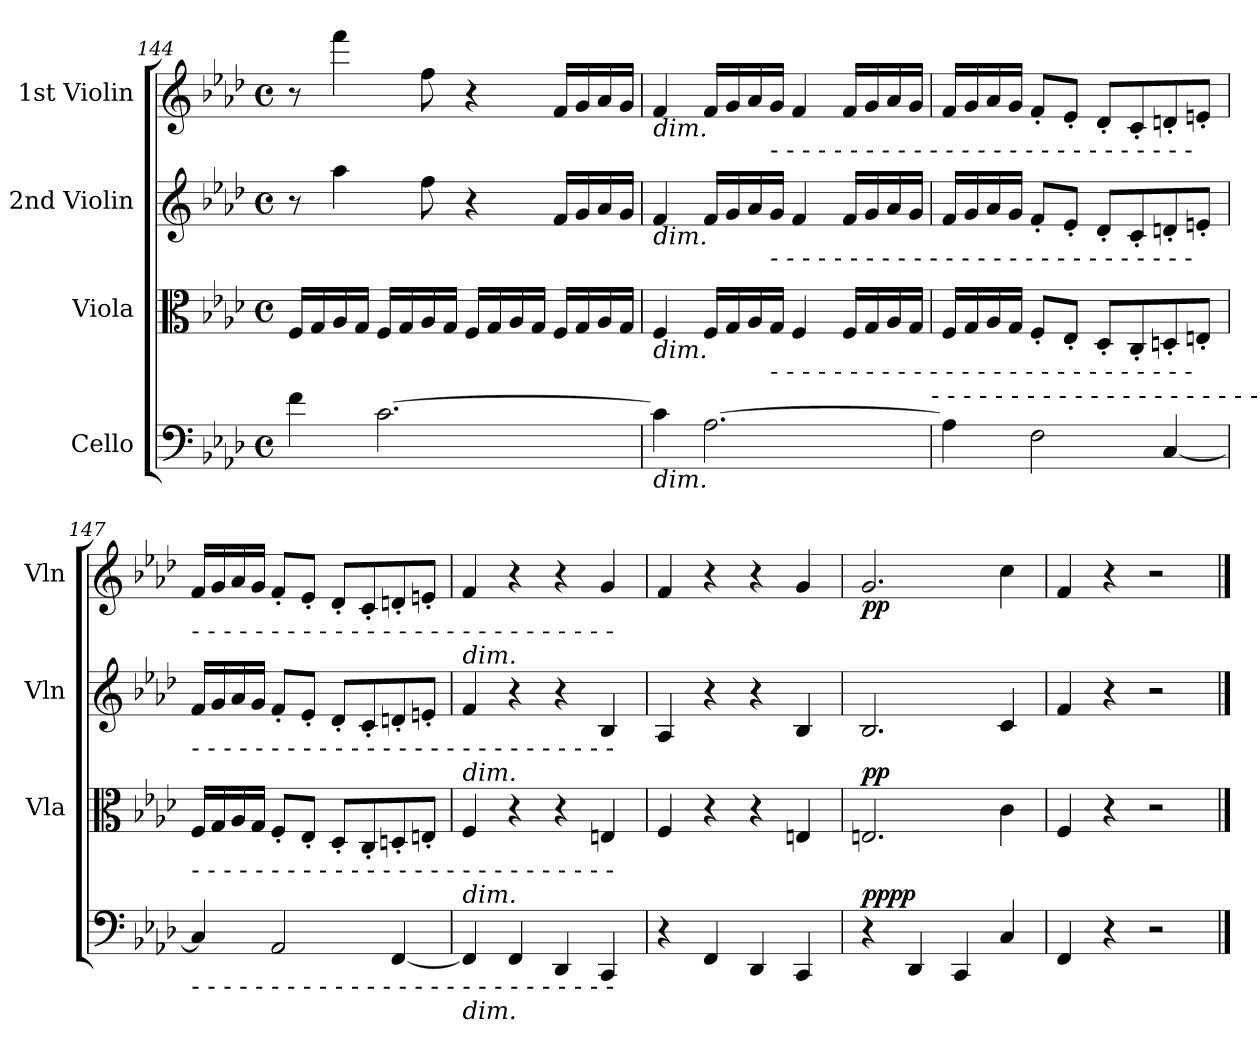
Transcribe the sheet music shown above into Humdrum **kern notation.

**kern	**dynam	**kern	**dynam	**kern	**kern	**dynam
*part4	*part4	*part3	*part3	*part2	*part1	*part1
*staff4	*staff4	*staff3	*staff3	*staff2	*staff1	*staff1
*I"Cello	*	*I"Viola	*	*I"2nd Violin	*I"1st Violin	*
*	*	*I'Vla	*	*I'Vln	*I'Vln	*
*clefF4	*	*clefC3	*	*clefG2	*clefG2	*
*k[b-e-a-d-]	*	*k[b-e-a-d-]	*	*k[b-e-a-d-]	*k[b-e-a-d-]	*
*M4/4	*	*M4/4	*	*M4/4	*M4/4	*
*met(c)	*	*met(c)	*	*met(c)	*met(c)	*
=144	=144	=144	=144	=144	=144	=144
4f\	.	16F/LL	.	8r	8r	.
.	.	16G/	.	.	.	.
.	.	16A-/	.	4aa-\	4fff\	.
.	.	16G/JJ	.	.	.	.
[2.c\	.	16F/LL	.	.	.	.
.	.	16G/	.	.	.	.
.	.	16A-/	.	8ff\	8ff\	.
.	.	16G/JJ	.	.	.	.
.	.	16F/LL	.	4r	4r	.
.	.	16G/	.	.	.	.
.	.	16A-/	.	.	.	.
.	.	16G/JJ	.	.	.	.
.	.	16F/LL	.	16f/LL	16f/LL	.
.	.	16G/	.	16g/	16g/	.
.	.	16A-/	.	16a-/	16a-/	.
.	.	16G/JJ	.	16g/JJ	16g/JJ	.
=145	=145	=145	=145	=145	=145	=145
!	!	!	!	!	!LO:TX:b:i:t=dim.	!
!	!	!	!	!LO:TX:b:i:t=dim.	!	!
!	!	!LO:TX:b:i:t=dim.	!	!	!	!
!LO:TX:b:i:t=dim.	!	!	!	!	!	!
4c\]	.	4F/	.	4f/	4f/	.
[2.A-\	.	16F/LL	.	16f/LL	16f/LL	.
.	.	16G/	.	16g/	16g/	.
.	.	16A-/	.	16a-/	16a-/	.
!	!	!	!	!	!LO:TX:b:t=- - - - - - - - - - - - - - - - - - - - - - - - - - -	!
!	!	!	!	!LO:TX:b:t=- - - - - - - - - - - - - - - - - - - - - - - - - - -	!	!
!	!	!LO:TX:b:t=- - - - - - - - - - - - - - - - - - - - - - - - - - -	!	!	!	!
.	.	16G/JJ	.	16g/JJ	16g/JJ	.
.	.	4F/	.	4f/	4f/	.
.	.	16F/LL	.	16f/LL	16f/LL	.
.	.	16G/	.	16g/	16g/	.
.	.	16A-/	.	16a-/	16a-/	.
.	.	16G/JJ	.	16g/JJ	16g/JJ	.
!LO:TX:a:t=- - - - - - - - - - - - - - - - - - - - - - - - - - -	!	!	!	!	!	!
!!LO:LB:g=z
=146	=146	=146	=146	=146	=146	=146
4A-\]	.	16F/LL	.	16f/LL	16f/LL	.
.	.	16G/	.	16g/	16g/	.
.	.	16A-/	.	16a-/	16a-/	.
.	.	16G/JJ	.	16g/JJ	16g/JJ	.
2F\	.	8F'/L	.	8f'/L	8f'/L	.
.	.	8E-'/J	.	8e-'/J	8e-'/J	.
.	.	8D-'/L	.	8d-'/L	8d-'/L	.
.	.	8C'/	.	8c'/	8c'/	.
[4C/	.	8Dn'/	.	8dn'/	8dn'/	.
.	.	8En'/J	.	8en'/J	8en'/J	.
!!LO:LB:g=z
=147	=147	=147	=147	=147	=147	=147
!	!	!	!	!	!LO:TX:b:t=- - - - - - - - - - - - - - - - - - - - - - - - - - -	!
!	!	!	!	!LO:TX:b:t=- - - - - - - - - - - - - - - - - - - - - - - - - - -	!	!
!	!	!LO:TX:b:t=- - - - - - - - - - - - - - - - - - - - - - - - - - -	!	!	!	!
!LO:TX:b:t=- - - - - - - - - - - - - - - - - - - - - - - - - - -	!	!	!	!	!	!
4C/]	.	16F/LL	.	16f/LL	16f/LL	.
.	.	16G/	.	16g/	16g/	.
.	.	16A-/	.	16a-/	16a-/	.
.	.	16G/JJ	.	16g/JJ	16g/JJ	.
2AA-/	.	8F'/L	.	8f'/L	8f'/L	.
.	.	8E-'/J	.	8e-'/J	8e-'/J	.
.	.	8D-'/L	.	8d-'/L	8d-'/L	.
.	.	8C'/	.	8c'/	8c'/	.
[4FF/	.	8Dn'/	.	8dn'/	8dn'/	.
.	.	8En'/J	.	8en'/J	8en'/J	.
=148	=148	=148	=148	=148	=148	=148
!	!	!	!	!	!LO:TX:b:i:t=dim.	!
!	!	!	!	!LO:TX:b:i:t=dim.	!	!
!	!	!LO:TX:b:i:t=dim.	!	!	!	!
!LO:TX:b:i:t=dim.	!	!	!	!	!	!
4FF/]	.	4F/	.	4f/	4f/	.
4FF/	.	4r	.	4r	4r	.
4DD-/	.	4r	.	4r	4r	.
4CC/	.	4En/	.	4B-/	4g/	.
=149	=149	=149	=149	=149	=149	=149
4r	.	4F/	.	4A-/	4f/	.
4FF/	.	4r	.	4r	4r	.
4DD-/	.	4r	.	4r	4r	.
4CC/	.	4En/	.	4B-/	4g/	.
=150	=150	=150	=150	=150	=150	=150
!	!LO:DY:b	!	!	!	!	!
!	!LO:DY:n=1:a	!	!LO:DY:a	!	!	!LO:DY:b
4r	pp pp	2.En/	pp	2.B-/	2.g/	pp
4DD-/	.	.	.	.	.	.
4CC/	.	.	.	.	.	.
4C/	.	4c\	.	4c/	4cc\	.
=151	=151	=151	=151	=151	=151	=151
4FF/	.	4F/	.	4f/	4f/	.
4r	.	4r	.	4r	4r	.
2r	.	2r	.	2r	2r	.
==	==	==	==	==	==	==
*-	*-	*-	*-	*-	*-	*-
